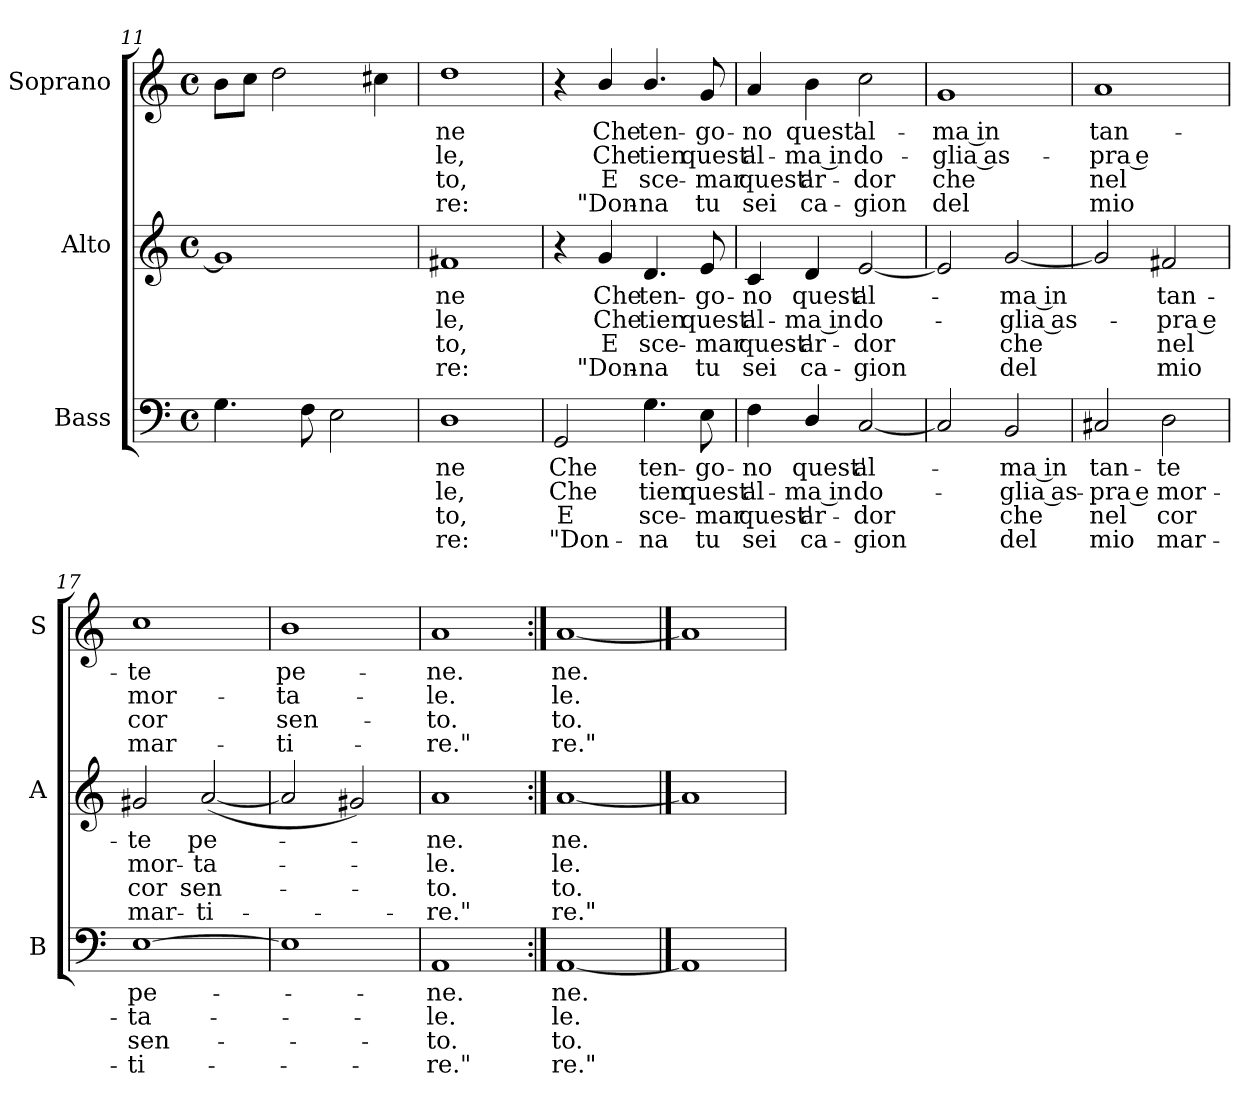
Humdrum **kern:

**kern	**text	**text	**text	**text	**kern	**text	**text	**text	**text	**kern	**text	**text	**text	**text
*part3	*part3	*part3	*part3	*part3	*part2	*part2	*part2	*part2	*part2	*part1	*part1	*part1	*part1	*part1
*staff3	*staff3	*staff3	*staff3	*staff3	*staff2	*staff2	*staff2	*staff2	*staff2	*staff1	*staff1	*staff1	*staff1	*staff1
*I"Bass	*	*	*	*	*I"Alto	*	*	*	*	*I"Soprano	*	*	*	*
*I'B	*	*	*	*	*I'A	*	*	*	*	*I'S	*	*	*	*
*clefF4	*	*	*	*	*clefG2	*	*	*	*	*clefG2	*	*	*	*
*k[]	*	*	*	*	*k[]	*	*	*	*	*k[]	*	*	*	*
*C:	*	*	*	*	*C:	*	*	*	*	*C:	*	*	*	*
*M4/4	*	*	*	*	*M4/4	*	*	*	*	*M4/4	*	*	*	*
*met(c)	*	*	*	*	*met(c)	*	*	*	*	*met(c)	*	*	*	*
=11	=11	=11	=11	=11	=11	=11	=11	=11	=11	=11	=11	=11	=11	=11
4.G	.	.	.	.	1g]	.	.	.	.	8bL	.	.	.	.
.	.	.	.	.	.	.	.	.	.	8ccJ	.	.	.	.
.	.	.	.	.	.	.	.	.	.	2dd	.	.	.	.
8F	.	.	.	.	.	.	.	.	.	.	.	.	.	.
2E	.	.	.	.	.	.	.	.	.	.	.	.	.	.
.	.	.	.	.	.	.	.	.	.	4cc#X	.	.	.	.
=12	=12	=12	=12	=12	=12	=12	=12	=12	=12	=12	=12	=12	=12	=12
!	!LO:LY:b	!LO:LY:b	!LO:LY:b	!LO:LY:b	!	!LO:LY:b	!LO:LY:b	!LO:LY:b	!LO:LY:b	!	!LO:LY:b	!LO:LY:b	!LO:LY:b	!LO:LY:b
1D	ne	le,	to,	re:	1f#X	ne	le,	to,	re:	1dd	ne	le,	to,	re:
=13	=13	=13	=13	=13	=13	=13	=13	=13	=13	=13	=13	=13	=13	=13
!	!LO:LY:b	!LO:LY:b	!LO:LY:b	!LO:LY:b	!	!	!	!	!	!	!	!	!	!
2GG	Che	Che	E	"Don-	4r	.	.	.	.	4r	.	.	.	.
!	!	!	!	!	!	!LO:LY:b	!LO:LY:b	!LO:LY:b	!LO:LY:b	!	!LO:LY:b	!LO:LY:b	!LO:LY:b	!LO:LY:b
.	.	.	.	.	4g	Che	Che	E	"Don-	4b/	Che	Che	E	"Don-
!	!LO:LY:b	!LO:LY:b	!LO:LY:b	!LO:LY:b	!	!LO:LY:b	!LO:LY:b	!LO:LY:b	!LO:LY:b	!	!LO:LY:b	!LO:LY:b	!LO:LY:b	!LO:LY:b
4.G	-ten-	-tien	sce-	-na	4.d	-ten-	-tien	sce-	-na	4.b/	-ten-	-tien	sce-	-na
!	!LO:LY:b	!LO:LY:b	!LO:LY:b	!LO:LY:b	!	!LO:LY:b	!LO:LY:b	!LO:LY:b	!LO:LY:b	!	!LO:LY:b	!LO:LY:b	!LO:LY:b	!LO:LY:b
8E	go-	-quest'	mar	tu	8e	go-	-quest'	mar	tu	8g	go-	-quest'	mar	tu
=14	=14	=14	=14	=14	=14	=14	=14	=14	=14	=14	=14	=14	=14	=14
!	!LO:LY:b	!LO:LY:b	!LO:LY:b	!LO:LY:b	!	!LO:LY:b	!LO:LY:b	!LO:LY:b	!LO:LY:b	!	!LO:LY:b	!LO:LY:b	!LO:LY:b	!LO:LY:b
4F	no	al-	-quest'	sei	4c	no	al-	-quest'	sei	4a	no	al-	-quest'	sei
!	!LO:LY:b	!LO:LY:b	!LO:LY:b	!LO:LY:b	!	!LO:LY:b	!LO:LY:b	!LO:LY:b	!LO:LY:b	!	!LO:LY:b	!LO:LY:b	!LO:LY:b	!LO:LY:b
4D/	quest'	ma in	ar-	-ca-	4d	quest'	ma in	ar-	-ca-	4b	quest'	ma in	ar-	-ca-
!	!LO:LY:b	!LO:LY:b	!LO:LY:b	!LO:LY:b	!	!LO:LY:b	!LO:LY:b	!LO:LY:b	!LO:LY:b	!	!LO:LY:b	!LO:LY:b	!LO:LY:b	!LO:LY:b
[2C	-al-	do-	dor	gion	[2e	-al-	do-	dor	gion	2cc	-al-	-do-	-dor	gion
!!LO:LB:g=z
=15	=15	=15	=15	=15	=15	=15	=15	=15	=15	=15	=15	=15	=15	=15
!	!	!	!	!	!	!	!	!	!	!	!LO:LY:b	!LO:LY:b	!LO:LY:b	!LO:LY:b
2C]	.	.	.	.	2e]	.	.	.	.	1g	ma in	glia as-	-che	del
!	!LO:LY:b	!LO:LY:b	!LO:LY:b	!LO:LY:b	!	!LO:LY:b	!LO:LY:b	!LO:LY:b	!LO:LY:b	!	!	!	!	!
2BB	ma in	glia as-	-che	del	[2g	ma in	glia as-	che	del	.	.	.	.	.
=16	=16	=16	=16	=16	=16	=16	=16	=16	=16	=16	=16	=16	=16	=16
!	!LO:LY:b	!LO:LY:b	!LO:LY:b	!LO:LY:b	!	!	!	!	!	!	!LO:LY:b	!LO:LY:b	!LO:LY:b	!LO:LY:b
2C#X	tan-	-pra e	nel	mio	2g]	.	.	.	.	1a	tan-	-pra e	nel	mio
!	!LO:LY:b	!LO:LY:b	!LO:LY:b	!LO:LY:b	!	!LO:LY:b	!LO:LY:b	!LO:LY:b	!LO:LY:b	!	!	!	!	!
2D	te	mor-	-cor	mar-	2f#X	tan-	-pra e	nel	mio	.	.	.	.	.
=17	=17	=17	=17	=17	=17	=17	=17	=17	=17	=17	=17	=17	=17	=17
!	!LO:LY:b	!LO:LY:b	!LO:LY:b	!LO:LY:b	!	!LO:LY:b	!LO:LY:b	!LO:LY:b	!LO:LY:b	!	!LO:LY:b	!LO:LY:b	!LO:LY:b	!LO:LY:b
[1E	-pe-	ta-	sen-	ti-	2g#X	te	mor-	-cor	mar-	1cc	te	mor-	-cor	mar-
!	!	!	!	!	!	!LO:LY:b	!LO:LY:b	!LO:LY:b	!LO:LY:b	!	!	!	!	!
.	.	.	.	.	(<[2a	-pe-	ta-	sen-	ti-	.	.	.	.	.
=18	=18	=18	=18	=18	=18	=18	=18	=18	=18	=18	=18	=18	=18	=18
!	!	!	!	!	!	!	!	!	!	!	!LO:LY:b	!LO:LY:b	!LO:LY:b	!LO:LY:b
1E]	.	.	.	.	2a]	.	.	.	.	1b	-pe-	-ta-	-sen-	-ti-
.	.	.	.	.	2g#X)	.	.	.	.	.	.	.	.	.
=19	=19	=19	=19	=19	=19	=19	=19	=19	=19	=19	=19	=19	=19	=19
!	!LO:LY:b	!LO:LY:b	!LO:LY:b	!LO:LY:b	!	!LO:LY:b	!LO:LY:b	!LO:LY:b	!LO:LY:b	!	!LO:LY:b	!LO:LY:b	!LO:LY:b	!LO:LY:b
1AA	ne.	le.	to.	re."	1a	ne.	le.	to.	re."	1a	-ne.	le.	to.	re."
=20:|!	=20:|!	=20:|!	=20:|!	=20:|!	=20:|!	=20:|!	=20:|!	=20:|!	=20:|!	=20:|!	=20:|!	=20:|!	=20:|!	=20:|!
!	!LO:LY:b	!LO:LY:b	!LO:LY:b	!LO:LY:b	!	!LO:LY:b	!LO:LY:b	!LO:LY:b	!LO:LY:b	!	!LO:LY:b	!LO:LY:b	!LO:LY:b	!LO:LY:b
[1AA	ne.	le.	to.	re."	[1a	ne.	le.	to.	re."	[1a	ne.	le.	to.	re."
==21	==21	==21	==21	==21	==21	==21	==21	==21	==21	==21	==21	==21	==21	==21
1AA]	.	.	.	.	1a]	.	.	.	.	1a]	.	.	.	.
=	=	=	=	=	=	=	=	=	=	=	=	=	=	=
*-	*-	*-	*-	*-	*-	*-	*-	*-	*-	*-	*-	*-	*-	*-
